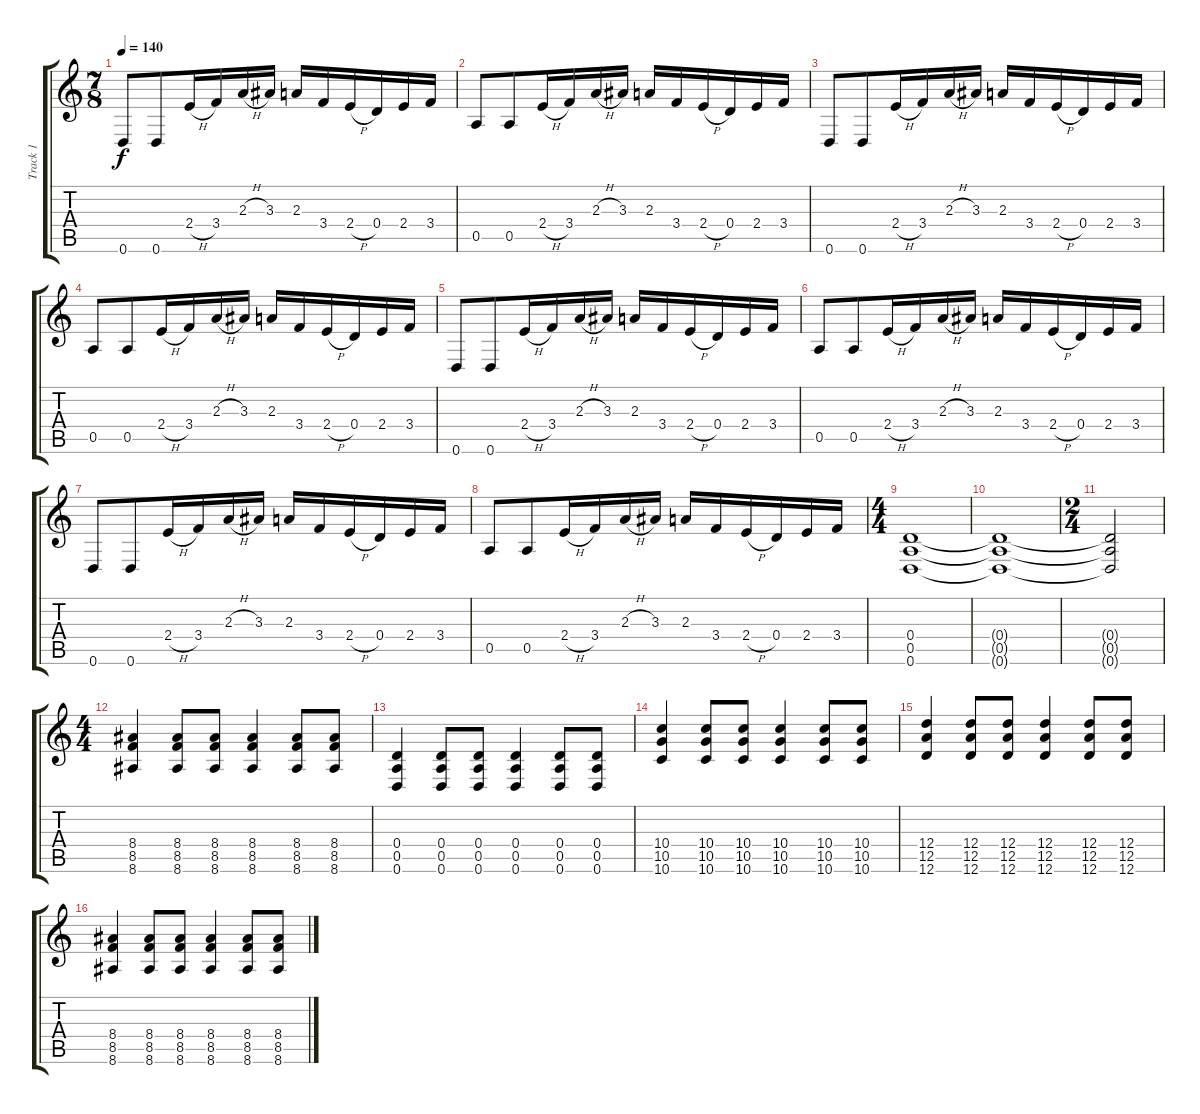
\track ("Track 1" "Track 1") {instrument distortionguitar}
\staff {score tabs}
\tuning (E4 B3 G3 D3 A2 D2) {hide}
\ts (7 8)
\tempo 140
\clef g2
\ks c
0.6.8{dy f} 0.6.8 2.4{h}.16 3.4.16 2.3{h}.16 3.3.16 2.3.16 3.4.16 2.4{h}.16 0.4.16 2.4.16 3.4.16 |
0.5.8 0.5.8 2.4{h}.16 3.4.16 2.3{h}.16 3.3.16 2.3.16 3.4.16 2.4{h}.16 0.4.16 2.4.16 3.4.16 |
0.6.8 0.6.8 2.4{h}.16 3.4.16 2.3{h}.16 3.3.16 2.3.16 3.4.16 2.4{h}.16 0.4.16 2.4.16 3.4.16 |
0.5.8 0.5.8 2.4{h}.16 3.4.16 2.3{h}.16 3.3.16 2.3.16 3.4.16 2.4{h}.16 0.4.16 2.4.16 3.4.16 |
0.6.8 0.6.8 2.4{h}.16 3.4.16 2.3{h}.16 3.3.16 2.3.16 3.4.16 2.4{h}.16 0.4.16 2.4.16 3.4.16 |
0.5.8 0.5.8 2.4{h}.16 3.4.16 2.3{h}.16 3.3.16 2.3.16 3.4.16 2.4{h}.16 0.4.16 2.4.16 3.4.16 |
0.6.8 0.6.8 2.4{h}.16 3.4.16 2.3{h}.16 3.3.16 2.3.16 3.4.16 2.4{h}.16 0.4.16 2.4.16 3.4.16 |
0.5.8 0.5.8 2.4{h}.16 3.4.16 2.3{h}.16 3.3.16 2.3.16 3.4.16 2.4{h}.16 0.4.16 2.4.16 3.4.16 |
\ts (4 4)
(0.4 0.5 0.6).1 |
(0.4{t} 0.5{t} 0.6{t}).1 |
\ts (2 4)
(0.4{t} 0.5{t} 0.6{t}).2 |
\ts (4 4)
(8.4 8.5 8.6).4 (8.4 8.5 8.6).8 (8.4 8.5 8.6).8 (8.4 8.5 8.6).4 (8.4 8.5 8.6).8 (8.4 8.5 8.6).8 |
(0.4 0.5 0.6).4 (0.4 0.5 0.6).8 (0.4 0.5 0.6).8 (0.4 0.5 0.6).4 (0.4 0.5 0.6).8 (0.4 0.5 0.6).8 |
(10.4 10.5 10.6).4 (10.4 10.5 10.6).8 (10.4 10.5 10.6).8 (10.4 10.5 10.6).4 (10.4 10.5 10.6).8 (10.4 10.5 10.6).8 |
(12.4 12.5 12.6).4 (12.4 12.5 12.6).8 (12.4 12.5 12.6).8 (12.4 12.5 12.6).4 (12.4 12.5 12.6).8 (12.4 12.5 12.6).8 |
(8.4 8.5 8.6).4 (8.4 8.5 8.6).8 (8.4 8.5 8.6).8 (8.4 8.5 8.6).4 (8.4 8.5 8.6).8 (8.4 8.5 8.6).8
